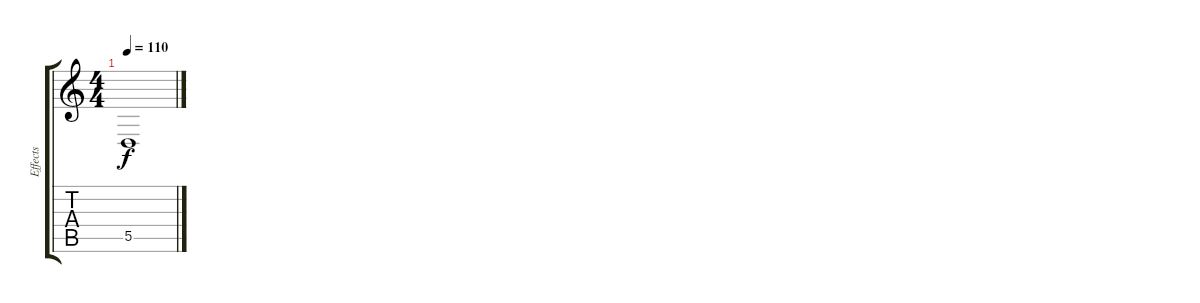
\track ("Effects" "Effects") {instrument seashore}
\staff {score tabs}
\tuning (E4 B3 G3 D3 A2 E2) {hide}
\ts (4 4)
\tempo 110
\clef g2
\ks c
5.5{t}.1{dy f}
